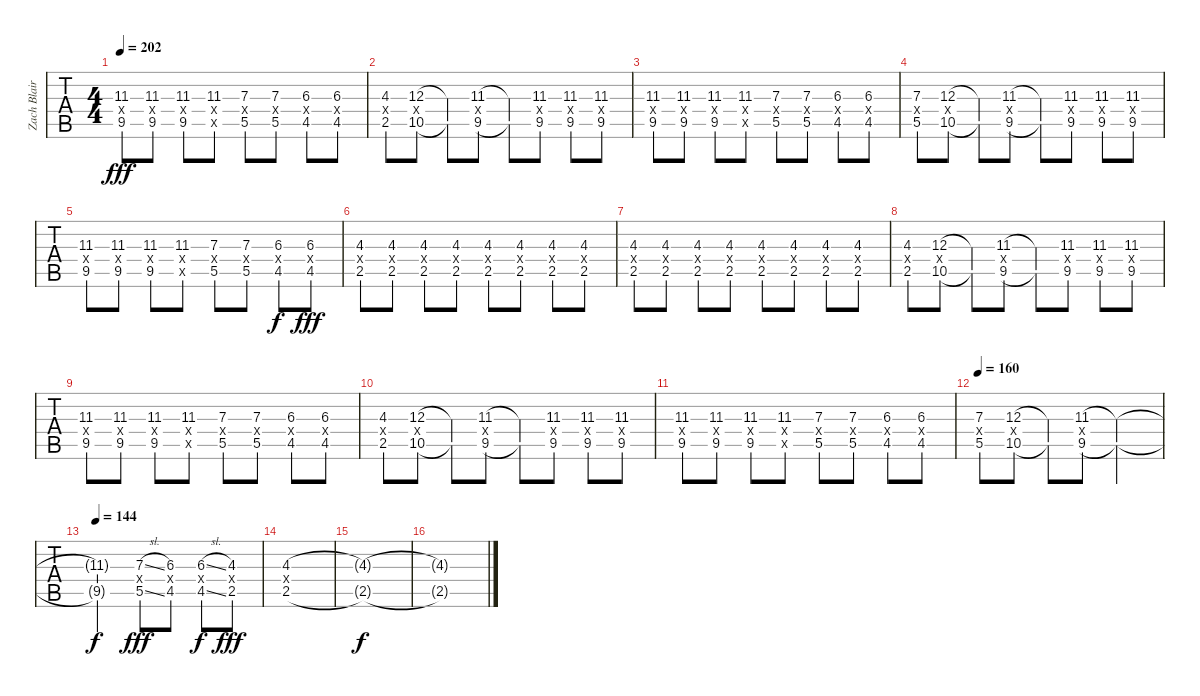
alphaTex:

\track ("Zach Blair - Guitar One" "Zach Blair") {instrument electricguitarclean}
\staff {tabs}
\tuning (E4 B3 G3 D3 A2 E2) {hide}
\ts (4 4)
\tempo 202
\clef g2
\ks c
(11.3 9.4{x} 9.5).8{dy fff} (11.3 9.4{x} 9.5).8 (11.3 9.4{x} 9.5).8 (11.3 9.4{x} 9.5{x}).8 (7.3 5.4{x} 5.5).8 (7.3 5.4{x} 5.5).8 (6.3 4.4{x} 4.5).8 (6.3 4.4{x} 4.5).8 |
(4.3 2.4{x} 2.5).8 (12.3 10.4{x} 10.5).8 (12.3{t} 10.5{t}).8 (11.3 9.4{x} 9.5).8 (11.3{t} 9.5{t}).8 (11.3 9.4{x} 9.5).8 (11.3 9.4{x} 9.5).8 (11.3 9.4{x} 9.5).8 |
(11.3 9.4{x} 9.5).8 (11.3 9.4{x} 9.5).8 (11.3 9.4{x} 9.5).8 (11.3 9.4{x} 9.5{x}).8 (7.3 5.4{x} 5.5).8 (7.3 5.4{x} 5.5).8 (6.3 4.4{x} 4.5).8 (6.3 4.4{x} 4.5).8 |
(7.3 5.4{x} 5.5).8 (12.3 10.4{x} 10.5).8 (12.3{t} 10.5{t}).8 (11.3 9.4{x} 9.5).8 (11.3{t} 9.5{t}).8 (11.3 9.4{x} 9.5).8 (11.3 9.4{x} 9.5).8 (11.3 9.4{x} 9.5).8 |
(11.3 9.4{x} 9.5).8 (11.3 9.4{x} 9.5).8 (11.3 9.4{x} 9.5).8 (11.3 9.4{x} 9.5{x}).8 (7.3 5.4{x} 5.5).8 (7.3 5.4{x} 5.5).8 (6.3 4.4{x} 4.5).8{dy f} (6.3 4.4{x} 4.5).8{dy fff} |
(4.3 4.4{x} 2.5).8 (4.3 4.4{x} 2.5).8 (4.3 4.4{x} 2.5).8 (4.3 4.4{x} 2.5).8 (4.3 4.4{x} 2.5).8 (4.3 4.4{x} 2.5).8 (4.3 4.4{x} 2.5).8 (4.3 4.4{x} 2.5).8 |
(4.3 4.4{x} 2.5).8 (4.3 4.4{x} 2.5).8 (4.3 4.4{x} 2.5).8 (4.3 4.4{x} 2.5).8 (4.3 4.4{x} 2.5).8 (4.3 4.4{x} 2.5).8 (4.3 4.4{x} 2.5).8 (4.3 4.4{x} 2.5).8 |
(4.3 2.4{x} 2.5).8 (12.3 10.4{x} 10.5).8 (12.3{t} 10.5{t}).8 (11.3 9.4{x} 9.5).8 (11.3{t} 9.5{t}).8 (11.3 9.4{x} 9.5).8 (11.3 9.4{x} 9.5).8 (11.3 9.4{x} 9.5).8 |
(11.3 9.4{x} 9.5).8 (11.3 9.4{x} 9.5).8 (11.3 9.4{x} 9.5).8 (11.3 9.4{x} 9.5{x}).8 (7.3 5.4{x} 5.5).8 (7.3 5.4{x} 5.5).8 (6.3 4.4{x} 4.5).8 (6.3 4.4{x} 4.5).8 |
(4.3 2.4{x} 2.5).8 (12.3 10.4{x} 10.5).8 (12.3{t} 10.5{t}).8 (11.3 9.4{x} 9.5).8 (11.3{t} 9.5{t}).8 (11.3 9.4{x} 9.5).8 (11.3 9.4{x} 9.5).8 (11.3 9.4{x} 9.5).8 |
(11.3 9.4{x} 9.5).8 (11.3 9.4{x} 9.5).8 (11.3 9.4{x} 9.5).8 (11.3 9.4{x} 9.5{x}).8 (7.3 5.4{x} 5.5).8 (7.3 5.4{x} 5.5).8 (6.3 4.4{x} 4.5).8 (6.3 4.4{x} 4.5).8 |
\tempo 160
(7.3 5.4{x} 5.5).8 (12.3 10.4{x} 10.5).8 (12.3{t} 10.5{t}).8 (11.3 9.4{x} 9.5).8 (11.3{t} 9.5{t}).2 |
\tempo 144
(11.3{t} 9.5{t}).2{dy f} (7.3{sl} 5.4{x} 5.5{sl}).8{dy fff} (6.3 5.4{x} 4.5).8 (6.3{sl} 4.4{x} 4.5{sl}).8{dy f} (4.3 4.4{x} 2.5).8{dy fff} |
(4.3 4.4{x} 2.5).1 |
(4.3{t} 2.5{t}).1{dy f} |
(4.3{t} 2.5{t}).1
